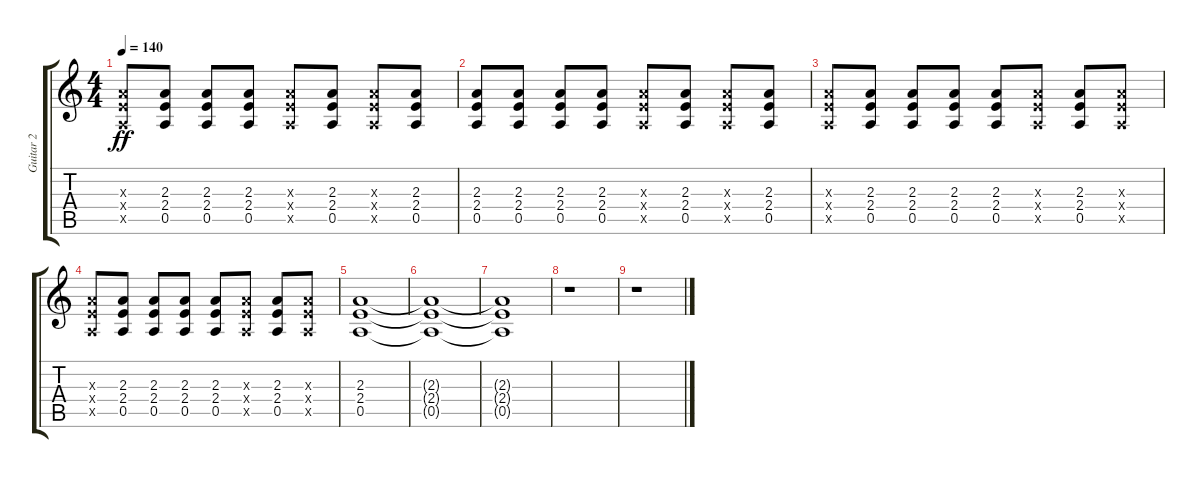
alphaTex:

\track ("Guitar 2" "Guitar 2") {instrument distortionguitar}
\staff {score tabs}
\tuning (E4 B3 G3 D3 A2 D2) {hide}
\ts (4 4)
\tempo 140
\clef g2
\ks c
(2.3{x} 2.4{x} 0.5{x}).8{dy ff} (2.3 2.4 0.5).8 (2.3 2.4 0.5).8 (2.3 2.4 0.5).8 (2.3{x} 2.4{x} 0.5{x}).8 (2.3 2.4 0.5).8 (2.3{x} 2.4{x} 0.5{x}).8 (2.3 2.4 0.5).8 |
(2.3 2.4 0.5).8 (2.3 2.4 0.5).8 (2.3 2.4 0.5).8 (2.3 2.4 0.5).8 (2.3{x} 2.4{x} 0.5{x}).8 (2.3 2.4 0.5).8 (2.3{x} 2.4{x} 0.5{x}).8 (2.3 2.4 0.5).8 |
(2.3{x} 2.4{x} 0.5{x}).8 (2.3 2.4 0.5).8 (2.3 2.4 0.5).8 (2.3 2.4 0.5).8 (2.3 2.4 0.5).8 (2.3{x} 2.4{x} 0.5{x}).8 (2.3 2.4 0.5).8 (2.3{x} 2.4{x} 0.5{x}).8 |
(2.3{x} 2.4{x} 0.5{x}).8 (2.3 2.4 0.5).8 (2.3 2.4 0.5).8 (2.3 2.4 0.5).8 (2.3 2.4 0.5).8 (2.3{x} 2.4{x} 0.5{x}).8 (2.3 2.4 0.5).8 (2.3{x} 2.4{x} 0.5{x}).8 |
(2.3 2.4 0.5).1 |
(2.3{t} 2.4{t} 0.5{t}).1 |
(2.3{t} 2.4{t} 0.5{t}).1 |
r.1 |
r.1
